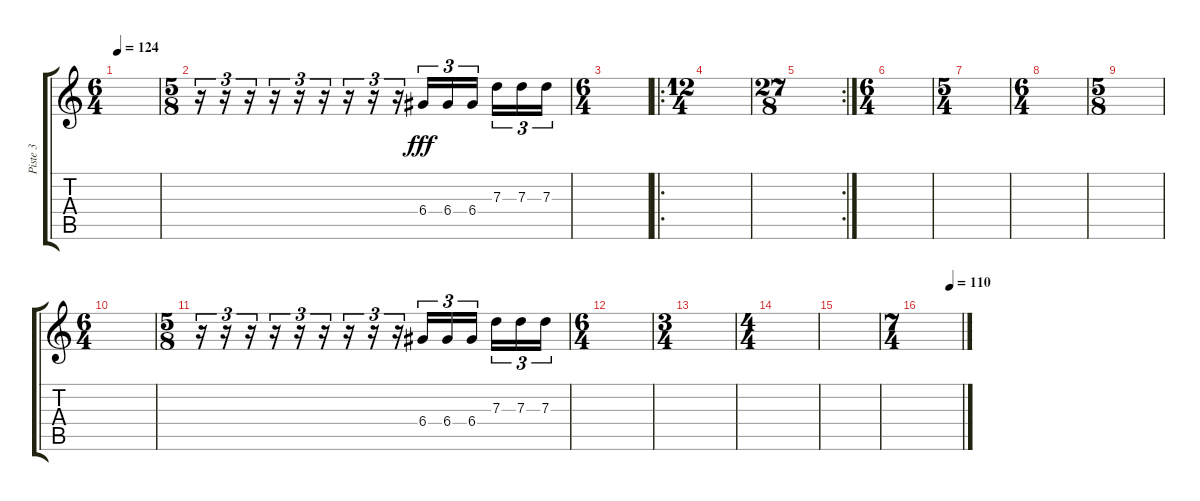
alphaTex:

\track ("Piste 3" "Piste 3") {instrument distortionguitar}
\staff {score tabs}
\tuning (E4 B3 G3 D3 A2 E2) {hide}
\ts (6 4)
\tempo 124
\clef g2
\ks c
|
\ts (5 8)
r.16{tu (3 2)} r.16{tu (3 2)} r.16{tu (3 2)} r.16{tu (3 2)} r.16{tu (3 2)} r.16{tu (3 2)} r.16{tu (3 2)} r.16{tu (3 2)} r.16{tu (3 2)} 6.4.16{tu (3 2) dy fff balance 16} 6.4.16{tu (3 2)} 6.4.16{tu (3 2)} 7.3.16{tu (3 2)} 7.3.16{tu (3 2)} 7.3.16{tu (3 2)} |
\ts (6 4)
|
\ro
\ts (12 4)
|
\rc 2
\ts (27 8)
|
\ts (6 4)
|
\ts (5 4)
|
\ts (6 4)
|
\ts (5 8)
|
\ts (6 4)
|
\ts (5 8)
r.16{tu (3 2)} r.16{tu (3 2)} r.16{tu (3 2)} r.16{tu (3 2)} r.16{tu (3 2)} r.16{tu (3 2)} r.16{tu (3 2)} r.16{tu (3 2)} r.16{tu (3 2)} 6.4.16{tu (3 2) balance 16} 6.4.16{tu (3 2)} 6.4.16{tu (3 2)} 7.3.16{tu (3 2)} 7.3.16{tu (3 2)} 7.3.16{tu (3 2)} |
\ts (6 4)
|
\ts (3 4)
|
\ts (4 4)
|
|
\ts (7 4)
\tempo (110 0.7142857142857143)
